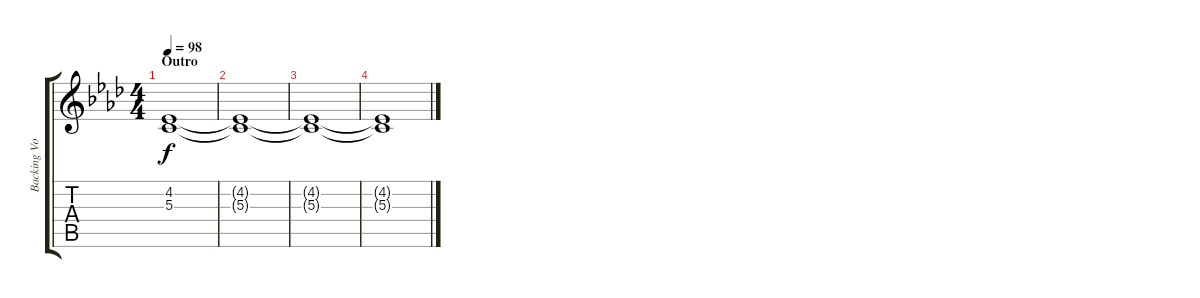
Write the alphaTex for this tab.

\track ("Backing Vocals" "Backing Vo") {instrument trumpet}
\staff {score tabs}
\tuning (E4 B3 G3 D3 A2 E2) {hide}
\ts (4 4)
\section ("" "Outro")
\tempo 98
\clef g2
\ks ab
(4.2 5.3).1{dy f} |
(4.2{t} 5.3{t}).1 |
(4.2{t} 5.3{t}).1 |
(4.2{t} 5.3{t}).1
